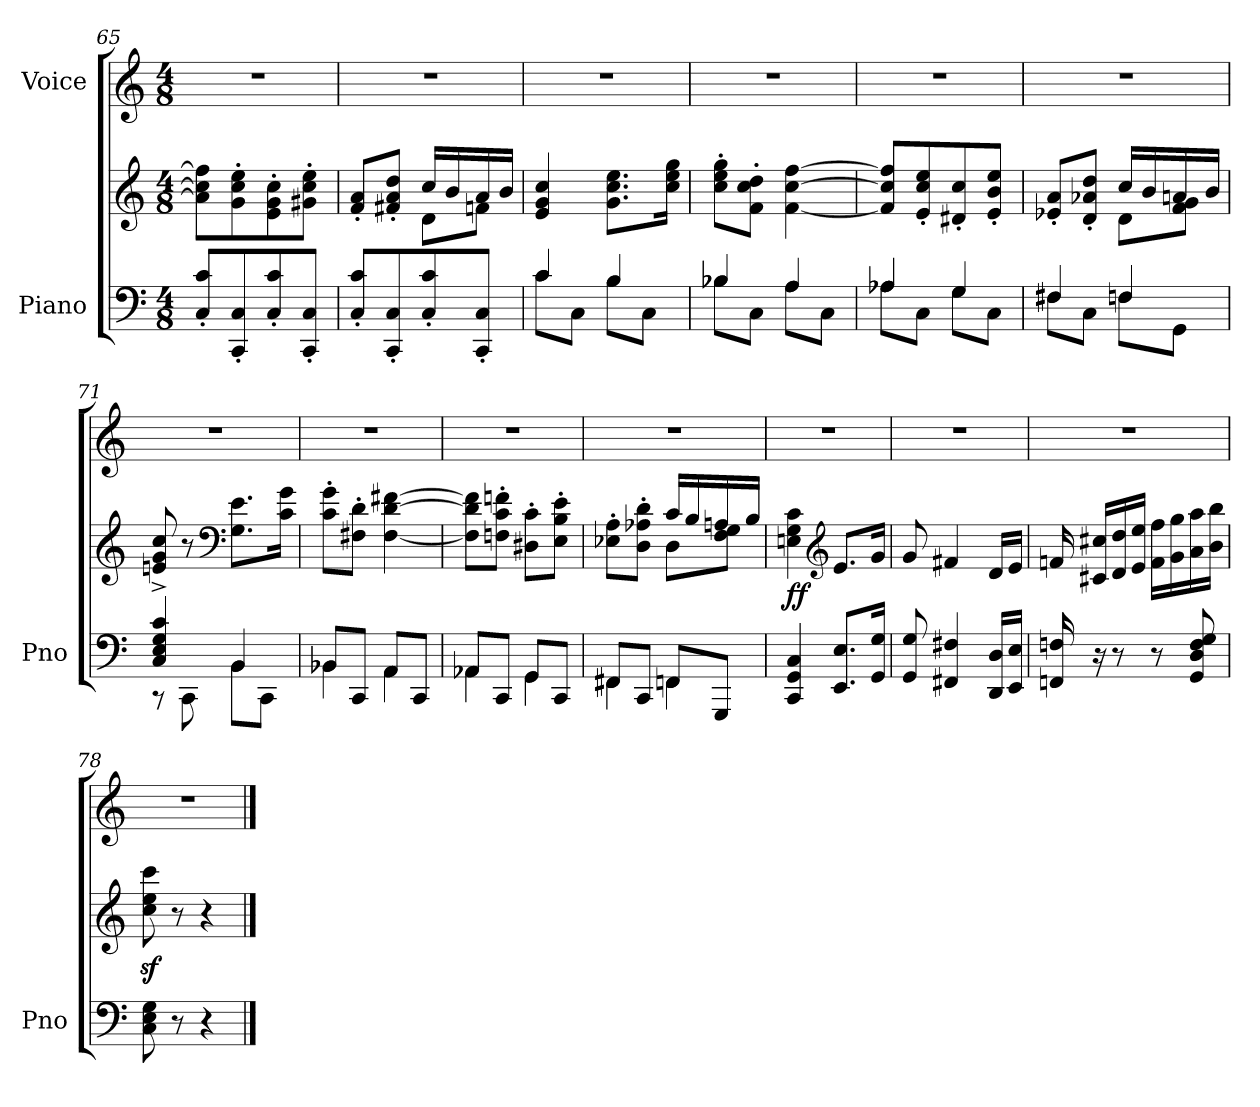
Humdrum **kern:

**kern	**kern	**dynam	**kern
*part2	*part2	*part2	*part1
*staff3	*staff2	*staff2/3	*staff1
*I"Piano	*	*	*I"Voice
*I'Pno	*	*	*
!!LO:LB:g=z
*clefF4	*clefG2	*	*clefG2
*k[]	*k[]	*	*k[]
*M4/8	*M4/8	*	*M4/8
=65	=65	=65	=65
8C/' 8c/'L	8a\] 8cc\] 8ff\]L	.	2r
8CC/' 8C/'	8g\' 8cc\' 8ee\'	.	.
8C/' 8c/'	8e\' 8g\' 8cc\'	.	.
8CC/' 8C/'J	8g#X\' 8cc\' 8ee\'J	.	.
=66	=66	=66	=66
*	*^	*	*
8C/' 8c/'L	8f/'< 8a/'<L	4ryy	.	2r
8CC/' 8C/'	8f#X/'< 8a/'< 8dd/'<J	.	.	.
8C/' 8c/'	16cc/LL	8d\L	.	.
.	16b/	.	.	.
8CC/' 8C/'J	16a/	8fn\J	.	.
.	16b/JJ	.	.	.
*	*v	*v	*	*
=67	=67	=67	=67
*^	*	*	*
4c/	8c\L	4e/ 4g/ 4cc/	.	2r
.	8C\J	.	.	.
4B/	8B\L	8.g\ 8.cc\ 8.ee\L	.	.
.	8C\J	.	.	.
.	.	16cc\ 16ee\ 16gg\Jk	.	.
=68	=68	=68	=68	=68
4B-X/	8B-\L	8cc\' 8ee\' 8gg\'L	.	2r
.	8C\J	8f\' 8cc\' 8dd\'J	.	.
4A/	8A\L	[4f\ [4cc\ [4ff\	.	.
.	8C\J	.	.	.
=69	=69	=69	=69	=69
4A-X/	8A-\L	8f/] 8cc/] 8ff/]L	.	2r
.	8C\J	8e/' 8cc/' 8ee/'	.	.
4G/	8G\L	8d#X/' 8cc/'	.	.
.	8C\J	8e/' 8b/' 8ee/'J	.	.
=70	=70	=70	=70	=70
*	*	*^	*	*
4F#X/	8F#\L	8e-X/'< 8a/'<L	4ryy	.	2r
.	8C\J	8d/'< 8a-X/'< 8dd/'<J	.	.	.
4Fn/	8F\L	16cc/LL	8d\L	.	.
.	.	16b/	.	.	.
.	8GG\J	16an/	8f\ 8g\J	.	.
.	.	16b/JJ	.	.	.
*	*	*v	*v	*	*
=71	=71	=71	=71	=71
4C/^ 4E/^ 4G/^ 4c/^	8r	8en/ 8g/ 8cc/	.	2r
.	8CC\	8r	.	.
*	*	*clefF4	*	*
!	!	!	!LO:DY:b	!
!	!	!	!LO:DY:n=1:b	!
4BB/	8BB\L	8.G\ 8.e\L	other-dynamics p	.
.	8CC\J	.	.	.
.	.	16c\ 16g\Jk	.	.
!!LO:LB:g=z
=72	=72	=72	=72	=72
8BB-X/L	4BB-\	8c\' 8g\'L	.	2r
8CC/J	.	8F#X\' 8d\'J	.	.
8AA/L	4AA\	[4F#\ [4d\ [4f#X\	.	.
8CC/J	.	.	.	.
=73	=73	=73	=73	=73
8AA-X/L	4AA-\	8F#\] 8d\] 8f#\]L	.	2r
8CC/J	.	8Fn\' 8c\' 8fn\'J	.	.
8GG/L	4GG\	8D#X\' 8c\'L	.	.
8CC/J	.	8E\' 8B\' 8e\'J	.	.
=74	=74	=74	=74	=74
*	*	*^	*	*
8FF#X/L	4FF#\	4ryy	8E-X\'> 8A\'>L	.	2r
8CC/J	.	.	8D\'> 8A-X\'> 8d\'>J	.	.
8FFn/L	4FF\	16c/LL	8D\L	.	.
.	.	16B/	.	.	.
8GGG/J	.	16An/	8F\ 8G\J	.	.
.	.	16B/JJ	.	.	.
*v	*v	*	*	*	*
*	*v	*v	*	*
=75	=75	=75	=75
!	!	!LO:DY:b	!
4CC/ 4GG/ 4C/	4En\ 4G\ 4c\	ff	2r
*	*clefG2	*	*
8.EE/ 8.E/L	8.e/L	.	.
16GG/ 16G/Jk	16g/Jk	.	.
=76	=76	=76	=76
8GG/ 8G/	8g/	.	2r
4FF#X/ 4F#X/	4f#X/	.	.
16DD/ 16D/LL	16d/LL	.	.
16EE/ 16E/JJ	16e/JJ	.	.
=77	=77	=77	=77
16FFn/ 16Fn/	16fn/	.	2r
16r	16c#X/ 16cc#X/LL	.	.
8r	16d/ 16dd/	.	.
.	16e/ 16ee/JJ	.	.
8r	16f\ 16ff\LL	.	.
.	16g\ 16gg\	.	.
8GG/ 8D/ 8F/ 8G/	16a\ 16aa\	.	.
.	16b\ 16bb\JJ	.	.
=78	=78	=78	=78
8C\ 8E\ 8G\	8cc\z< 8ee\z< 8ccc\z<	.	2r
8r	8r	.	.
4r	4r	.	.
==	==	==	==
*-	*-	*-	*-
